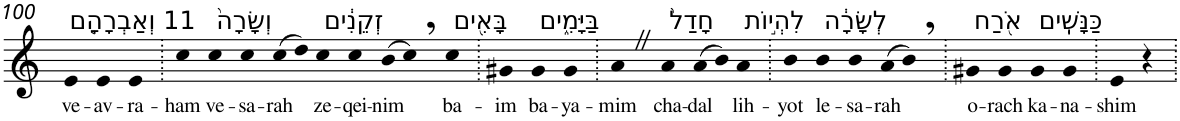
**kern	**text
*part1	*part1
*staff1	*staff1
*I"Piano	*
*I'Pno	*
!!LO:PB:g=z
*clefG2	*
*k[]	*
=100	=100
!LO:TX:a:t=11 וְאַבְרָהָ֤ם	!
!	!LO:LY:b
4e	ve-
!	!LO:LY:b
4e	-av-
!	!LO:LY:b
4e	-ra-
=101.	=101.
!	!LO:LY:b
4cc	-ham
!LO:TX:a:t=וְשָׂרָה֙	!
!	!LO:LY:b
4cc	ve-
!	!LO:LY:b
4cc	-sa-
!	!LO:LY:b
(>8cc	-rah
8dd)	.
!LO:TX:a:t=זְקֵנִ֔ים	!
!	!LO:LY:b
4cc	ze-
!	!LO:LY:b
4cc	-qei-
!	!LO:LY:b
(>8b	-nim
8cc,)	.
!LO:TX:a:t=בָּאִ֖ים	!
!	!LO:LY:b
4cc	ba-
=102.	=102.
!	!LO:LY:b
4g#X	-im
!LO:TX:a:t=בַּיָּמִ֑ים	!
!	!LO:LY:b
4g#	ba-
!	!LO:LY:b
4g#	-ya-
=103.	=103.
!	!LO:LY:b
4aZ	-mim
!LO:TX:a:t=חָדַל֙	!
!	!LO:LY:b
4a	cha-
!	!LO:LY:b
(>8a	-dal
8b)	.
!LO:TX:a:t=לִהְי֣וֹת	!
!	!LO:LY:b
4a	lih-
=104.	=104.
!	!LO:LY:b
4b	-yot
!LO:TX:a:t=לְשָׂרָ֔ה	!
!	!LO:LY:b
4b	le-
!	!LO:LY:b
4b	-sa-
!	!LO:LY:b
(>8a	-rah
8b,)	.
=105.	=105.
!LO:TX:a:t=אֹ֖רַח	!
!	!LO:LY:b
4g#X	o-
!	!LO:LY:b
4g#	-rach
!LO:TX:a:t=כַּנָּשִֽׁים	!
!	!LO:LY:b
4g#	ka-
!	!LO:LY:b
4g#	-na-
=106.	=106.
!	!LO:LY:b
4e	-shim
4r	.
=.	=.
*-	*-
